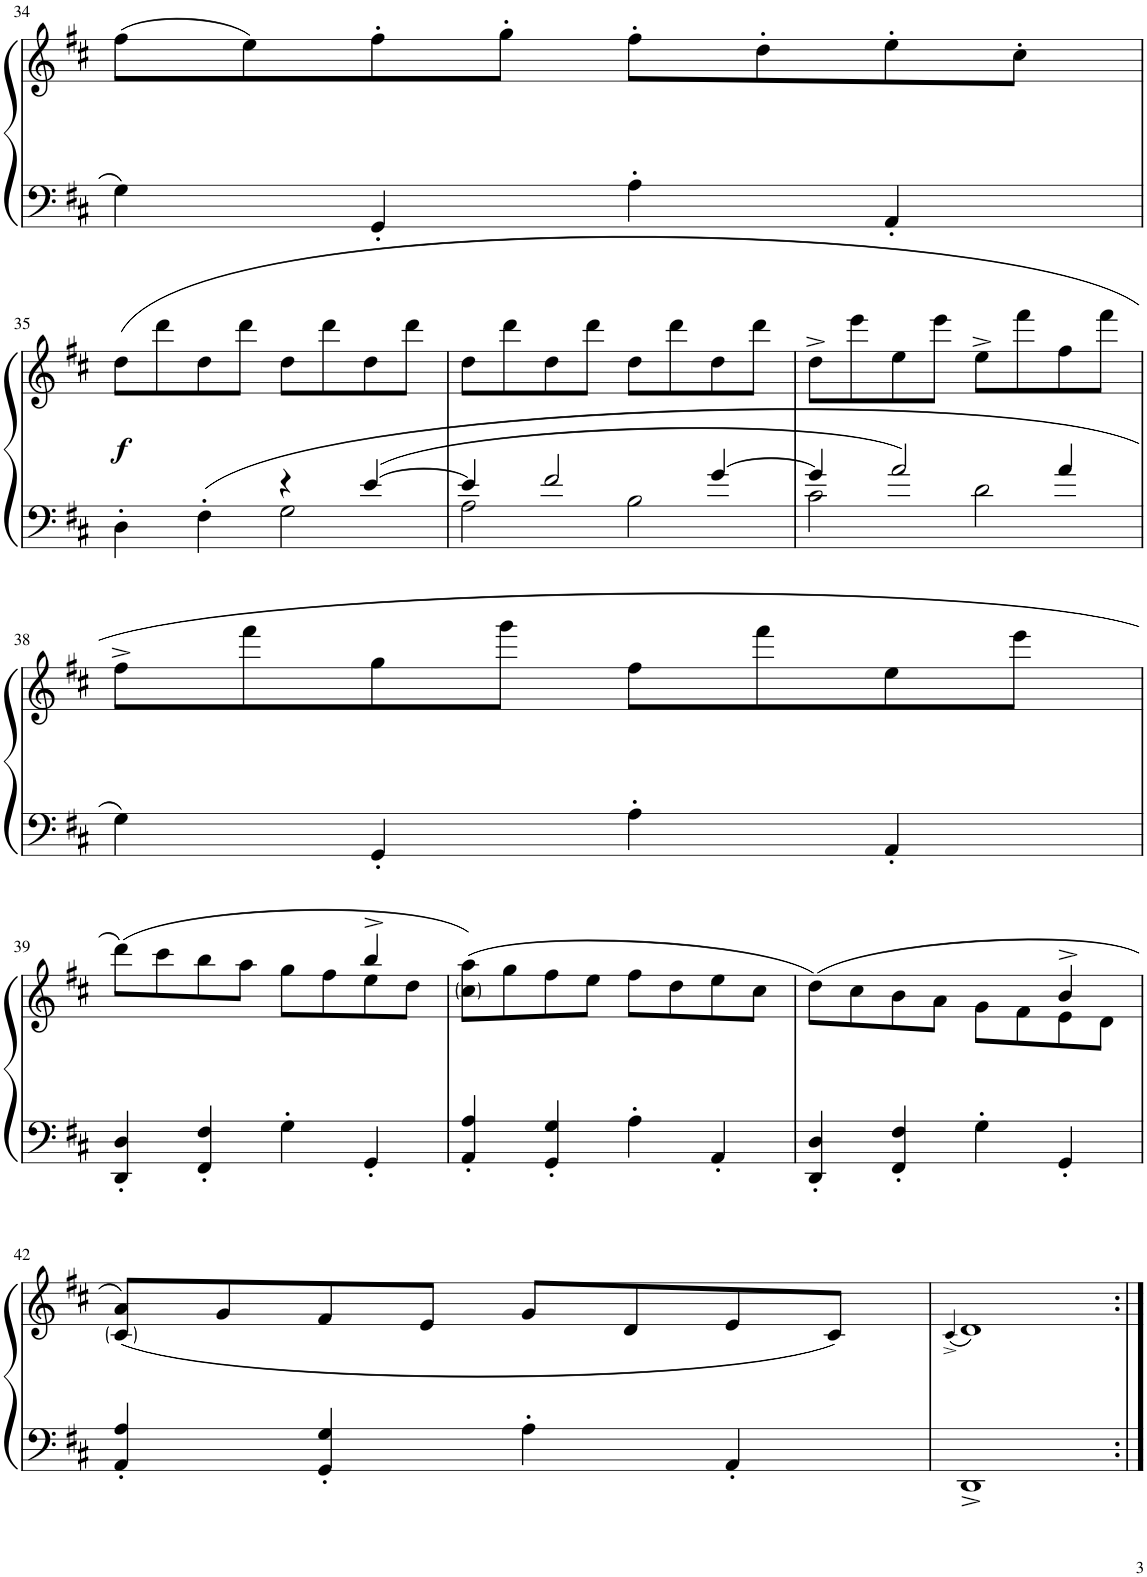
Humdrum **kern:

**kern	**kern	**dynam
*part1	*part1	*part1
*staff2	*staff1	*staff1/2
*I"Piano	*	*
*I'Pno	*	*
!!LO:PB:g=z
*clefF4	*clefG2	*
*k[f#c#]	*k[f#c#]	*
*M4/4	*M4/4	*
*met(c|)	*met(c|)	*
=34	=34	=34
4G\	(8ff#\L	.
.	8ee\)	.
4GG'/	8ff#'\	.
.	8gg'\J	.
4A'\	8ff#'\L	.
.	8dd'\	.
4AA'/	8ee'\	.
.	8cc#'\J	.
!!LO:LB:g=z
=35	=35	=35
*^	*	*
!	!	!	!LO:DY:b
4D'>\	2ryy	(8dd\L	f
.	.	8ddd\	.
4F#'>\	.	8dd\	.
.	.	8ddd\J	.
4r	2G\	8dd\L	.
.	.	8ddd\	.
[4e/	.	8dd\	.
.	.	8ddd\J	.
=36	=36	=36	=36
4e/]	2A\	8dd\L	.
.	.	8ddd\	.
2f#/	.	8dd\	.
.	.	8ddd\J	.
.	2B\	8dd\L	.
.	.	8ddd\	.
[4g/	.	8dd\	.
.	.	8ddd\J	.
=37	=37	=37	=37
4g/]	2c#\	8dd^\L	.
.	.	8eee\	.
2a/	.	8ee\	.
.	.	8eee\J	.
.	2d\	8ee^\L	.
.	.	8fff#\	.
4a/	.	8ff#\	.
.	.	8fff#\J	.
*v	*v	*	*
!!LO:LB:g=z
=38	=38	=38
4G\	8ff#^\L	.
.	8fff#\	.
4GG'/	8gg\	.
.	8ggg\J	.
4A'\	8ff#\L	.
.	8fff#\	.
4AA'/	8ee\	.
.	8eee\J	.
!!LO:LB:g=z
=39	=39	=39
*	*^	*
4DD/' 4D/'	(8ddd\L)	2.ryy	.
.	8ccc#\	.	.
4FF#/' 4F#/'	8bb\	.	.
.	8aa\J	.	.
4G'\	8gg\L	.	.
.	8ff#\	.	.
4GG'/	8ee\	4bb^/	.
.	8dd\J	.	.
*	*v	*v	*
=40	=40	=40
4AA/' 4A/'	(8cc#\ 8aa\L)	.
.	8gg\	.
4GG/' 4G/'	8ff#\	.
.	8ee\J	.
4A'\	8ff#\L	.
.	8dd\	.
4AA'/	8ee\	.
.	8cc#\J	.
=41	=41	=41
*	*^	*
4DD/' 4D/'	(8dd\L)	2.ryy	.
.	8cc#\	.	.
4FF#/' 4F#/'	8b\	.	.
.	8a\J	.	.
4G'\	8g\L	.	.
.	8f#\	.	.
4GG'/	8e\	4b^/	.
.	8d\J	.	.
*	*v	*v	*
!!LO:LB:g=z
=42	=42	=42
4AA/' 4A/'	(8c#/ 8a/L)	.
.	8g/	.
4GG/' 4G/'	8f#/	.
.	8e/J	.
4A'\	8g/L	.
.	8d/	.
4AA'/	8e/	.
.	8c#/J)	.
=43	=43	=43
.	(4qc#^/	.
1DD^	1d)	.
=:|!	=:|!	=:|!
*-	*-	*-
